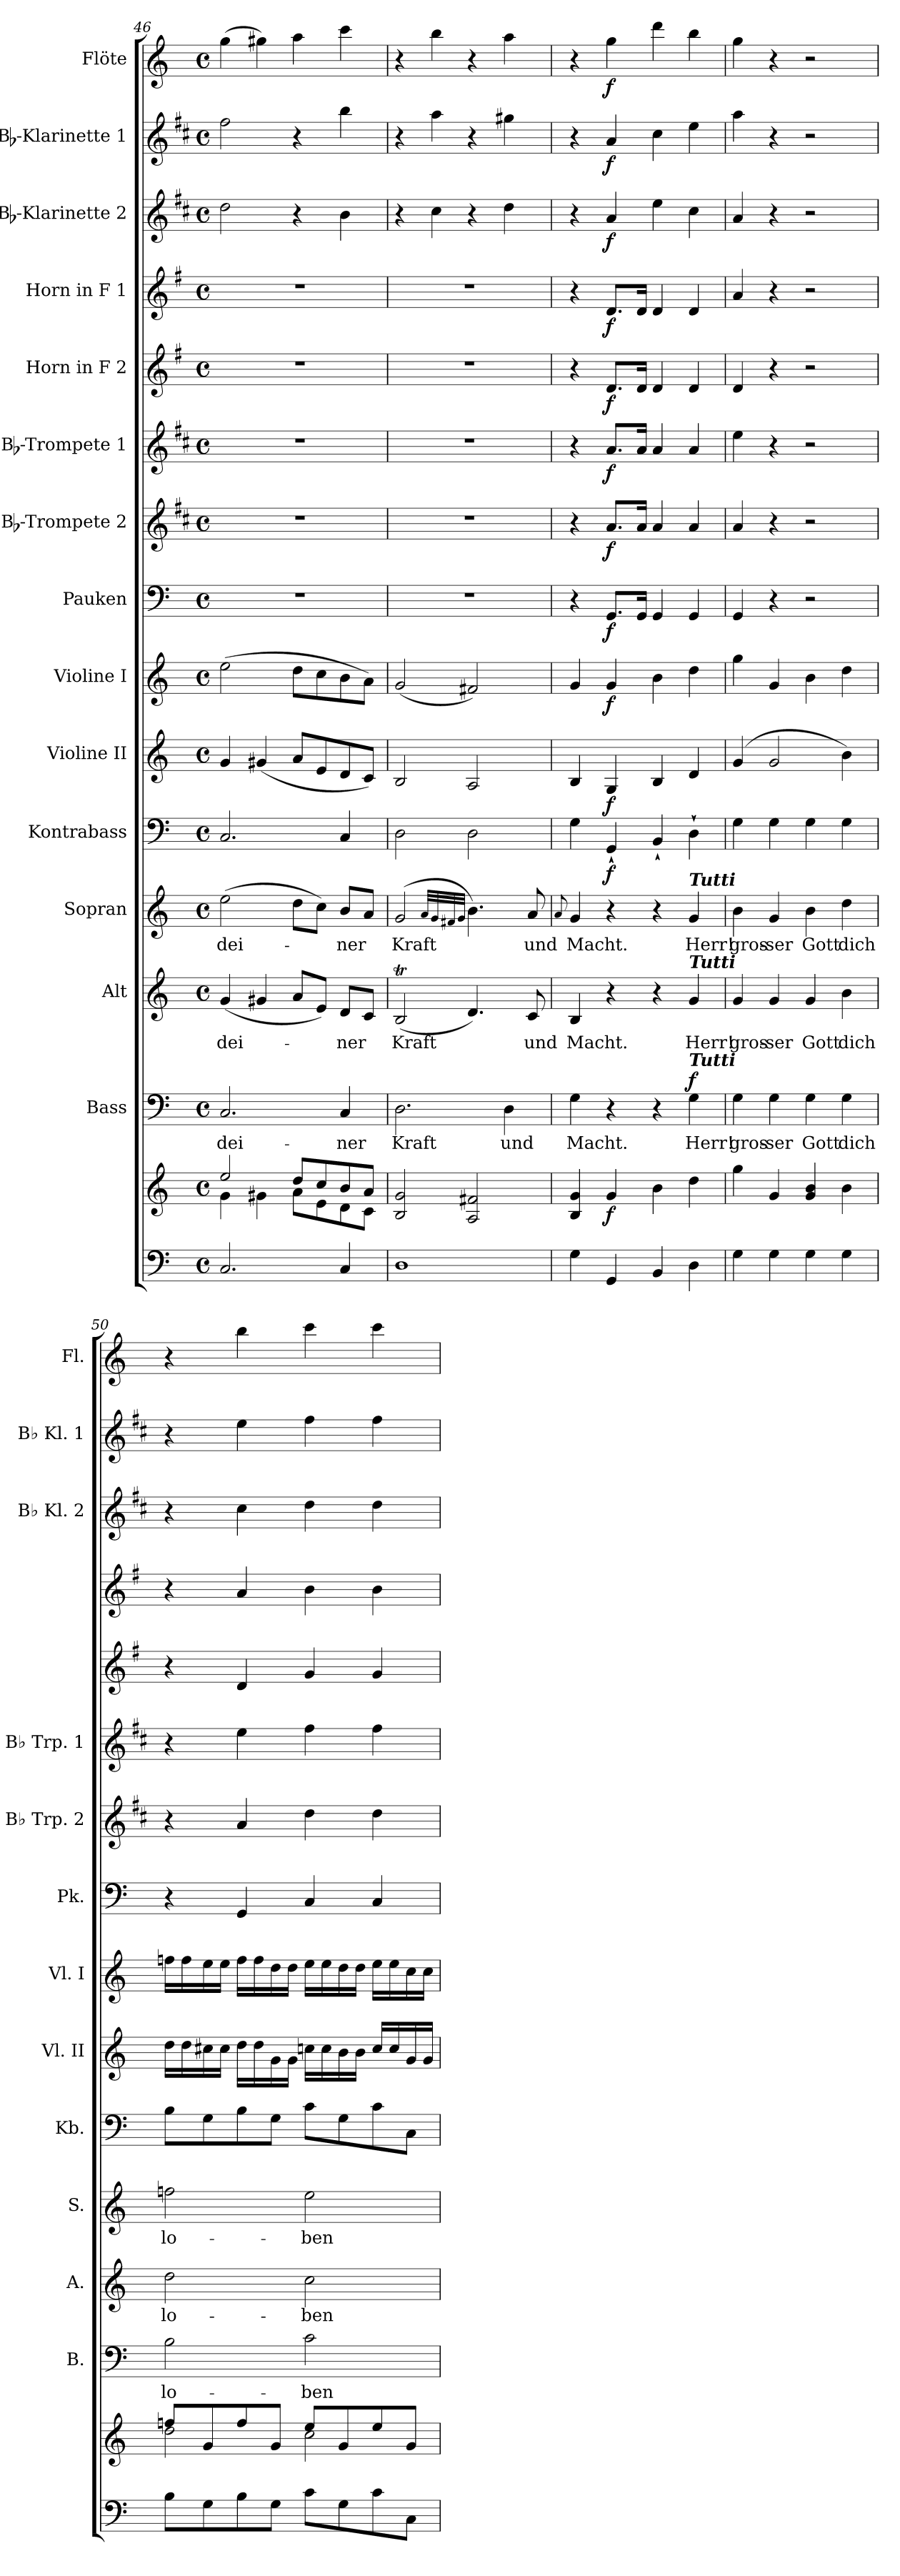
**kern	**kern	**dynam	**kern	**text	**dynam	**kern	**text	**kern	**text	**kern	**dynam	**kern	**dynam	**kern	**dynam	**kern	**dynam	**kern	**dynam	**kern	**dynam	**kern	**dynam	**kern	**dynam	**kern	**dynam	**kern	**dynam	**kern	**dynam
*part15	*part15	*part15	*part14	*part14	*part14	*part13	*part13	*part12	*part12	*part11	*part11	*part10	*part10	*part9	*part9	*part8	*part8	*part7	*part7	*part6	*part6	*part5	*part5	*part4	*part4	*part3	*part3	*part2	*part2	*part1	*part1
*staff16	*staff15	*staff15/16	*staff14	*staff14	*staff14	*staff13	*staff13	*staff12	*staff12	*staff11	*staff11	*staff10	*staff10	*staff9	*staff9	*staff8	*staff8	*staff7	*staff7	*staff6	*staff6	*staff5	*staff5	*staff4	*staff4	*staff3	*staff3	*staff2	*staff2	*staff1	*staff1
*	*	*	*I"Bass	*	*	*I"Alt	*	*I"Sopran	*	*I"Kontrabass	*	*I"Violine II	*	*I"Violine I	*	*I"Pauken	*	*I"Bb-Trompete 2	*	*I"Bb-Trompete 1	*	*I"Horn in F 2	*	*I"Horn in F 1	*	*I"Bb-Klarinette 2	*	*I"Bb-Klarinette 1	*	*I"Flöte	*
*	*	*	*I'B.	*	*	*I'A.	*	*I'S.	*	*I'Kb.	*	*I'Vl. II	*	*I'Vl. I	*	*I'Pk.	*	*I'Bb Trp. 2	*	*I'Bb Trp. 1	*	*	*	*	*	*I'Bb Kl. 2	*	*I'Bb Kl. 1	*	*I'Fl.	*
*clefF4	*clefG2	*	*clefF4	*	*	*clefG2	*	*clefG2	*	*clefF4	*	*clefG2	*	*clefG2	*	*clefF4	*	*clefG2	*	*clefG2	*	*clefG2	*	*clefG2	*	*clefG2	*	*clefG2	*	*clefG2	*
*	*	*	*	*	*	*	*	*	*	*ITrd7c12	*	*	*	*	*	*	*	*ITrd1c2	*	*ITrd1c2	*	*ITrd4c7	*	*ITrd4c7	*	*ITrd1c2	*	*ITrd1c2	*	*	*
*k[]	*k[]	*	*k[]	*	*	*k[]	*	*k[]	*	*k[]	*	*k[]	*	*k[]	*	*k[]	*	*k[]	*	*k[]	*	*k[]	*	*k[]	*	*k[]	*	*k[]	*	*k[]	*
*C:	*C:	*	*C:	*	*	*C:	*	*C:	*	*C:	*	*C:	*	*C:	*	*C:	*	*C:	*	*C:	*	*C:	*	*C:	*	*C:	*	*C:	*	*C:	*
*M4/4	*M4/4	*	*M4/4	*	*	*M4/4	*	*M4/4	*	*M4/4	*	*M4/4	*	*M4/4	*	*M4/4	*	*M4/4	*	*M4/4	*	*M4/4	*	*M4/4	*	*M4/4	*	*M4/4	*	*M4/4	*
*met(c)	*met(c)	*	*met(c)	*	*	*met(c)	*	*met(c)	*	*met(c)	*	*met(c)	*	*met(c)	*	*met(c)	*	*met(c)	*	*met(c)	*	*met(c)	*	*met(c)	*	*met(c)	*	*met(c)	*	*met(c)	*
=46	=46	=46	=46	=46	=46	=46	=46	=46	=46	=46	=46	=46	=46	=46	=46	=46	=46	=46	=46	=46	=46	=46	=46	=46	=46	=46	=46	=46	=46	=46	=46
*	*^	*	*	*	*	*	*	*	*	*	*	*	*	*	*	*	*	*	*	*	*	*	*	*	*	*	*	*	*	*	*
!	!	!	!	!	!LO:LY:b	!	!	!LO:LY:b	!	!LO:LY:b	!	!	!	!	!	!	!	!	!	!	!	!	!	!	!	!	!	!	!	!	!	!
2.C/	2ee/	4g\	.	2.C/	dei-	.	(<4g/	dei-	(>2ee\	dei-	2.CC/	.	4g/	.	(>2ee\	.	1r	.	1r	.	1r	.	1r	.	1r	.	2cc\	.	2ee\	.	(>4gg\	.
.	.	4g#X\	.	.	.	.	4g#X/	.	.	.	.	.	(<4g#X/	.	.	.	.	.	.	.	.	.	.	.	.	.	.	.	.	.	4gg#X\)	.
.	8dd/L	8a\L	.	.	.	.	8a/L	.	8dd\L	.	.	.	8a/L	.	8dd\L	.	.	.	.	.	.	.	.	.	.	.	4r	.	4r	.	4aa\	.
.	8cc/	8e\	.	.	.	.	8e/J)	.	8cc\J)	.	.	.	8e/	.	8cc\	.	.	.	.	.	.	.	.	.	.	.	.	.	.	.	.	.
!	!	!	!	!	!LO:LY:b	!	!	!LO:LY:b	!	!LO:LY:b	!	!	!	!	!	!	!	!	!	!	!	!	!	!	!	!	!	!	!	!	!	!
4C/	8b/	8d\	.	4C/	-ner	.	8d/L	-ner	8b/L	-ner	4CC/	.	8d/	.	8b\	.	.	.	.	.	.	.	.	.	.	.	4a\	.	4aa\	.	4ccc\	.
.	8a/J	8c\J	.	.	.	.	8c/J	.	8a/J	.	.	.	8c/J)	.	8a\J)	.	.	.	.	.	.	.	.	.	.	.	.	.	.	.	.	.
=47	=47	=47	=47	=47	=47	=47	=47	=47	=47	=47	=47	=47	=47	=47	=47	=47	=47	=47	=47	=47	=47	=47	=47	=47	=47	=47	=47	=47	=47	=47	=47	=47
!	!	!	!	!	!LO:LY:b	!	!	!LO:LY:b	!	!LO:LY:b	!	!	!	!	!	!	!	!	!	!	!	!	!	!	!	!	!	!	!	!	!	!
*	*v	*v	*	*	*	*	*	*	*	*	*	*	*	*	*	*	*	*	*	*	*	*	*	*	*	*	*	*	*	*	*	*
1D	2B/ 2g/	.	2.D\	Kraft	.	(2Bt/	Kraft	(2g/	Kraft	2DD\	.	2B/	.	(<2g/	.	1r	.	1r	.	1r	.	1r	.	1r	.	4r	.	4r	.	4r	.
.	.	.	.	.	.	.	.	.	.	.	.	.	.	.	.	.	.	.	.	.	.	.	.	.	.	4b\	.	4gg\	.	4bb\	.
.	.	.	.	.	.	.	.	32qa/LLL	.	.	.	.	.	.	.	.	.	.	.	.	.	.	.	.	.	.	.	.	.	.	.
.	.	.	.	.	.	.	.	32qg/	.	.	.	.	.	.	.	.	.	.	.	.	.	.	.	.	.	.	.	.	.	.	.
.	.	.	.	.	.	.	.	32qf#X/	.	.	.	.	.	.	.	.	.	.	.	.	.	.	.	.	.	.	.	.	.	.	.
.	.	.	.	.	.	.	.	32qg/JJJ	.	.	.	.	.	.	.	.	.	.	.	.	.	.	.	.	.	.	.	.	.	.	.
.	2A/ 2f#X/	.	.	.	.	4.d/)	.	4.b\)	.	2DD\	.	2A/	.	2f#X/)	.	.	.	.	.	.	.	.	.	.	.	4r	.	4r	.	4r	.
!	!	!	!	!LO:LY:b	!	!	!	!	!	!	!	!	!	!	!	!	!	!	!	!	!	!	!	!	!	!	!	!	!	!	!
.	.	.	4D\	und	.	.	.	.	.	.	.	.	.	.	.	.	.	.	.	.	.	.	.	.	.	4cc\	.	4ff#X\	.	4aa\	.
!	!	!	!	!	!	!	!LO:LY:b	!	!LO:LY:b	!	!	!	!	!	!	!	!	!	!	!	!	!	!	!	!	!	!	!	!	!	!
.	.	.	.	.	.	8c/	und	8a/	und	.	.	.	.	.	.	.	.	.	.	.	.	.	.	.	.	.	.	.	.	.	.
=48	=48	=48	=48	=48	=48	=48	=48	=48	=48	=48	=48	=48	=48	=48	=48	=48	=48	=48	=48	=48	=48	=48	=48	=48	=48	=48	=48	=48	=48	=48	=48
.	.	.	.	.	.	.	.	8qqa/	.	.	.	.	.	.	.	.	.	.	.	.	.	.	.	.	.	.	.	.	.	.	.
!	!	!	!	!LO:LY:b	!	!	!LO:LY:b	!	!LO:LY:b	!	!	!	!	!	!	!	!	!	!	!	!	!	!	!	!	!	!	!	!	!	!
4G\	4B/ 4g/	.	4G\	Macht.	.	4B/	Macht.	4g/	Macht.	4GG\	.	4B/	.	4g/	.	4r	.	4r	.	4r	.	4r	.	4r	.	4r	.	4r	.	4r	.
!	!	!LO:DY:b	!	!	!	!	!	!	!	!	!LO:DY:b	!	!LO:DY:b	!	!LO:DY:b	!	!LO:DY:b	!	!LO:DY:b	!	!LO:DY:b	!	!LO:DY:b	!	!LO:DY:b	!	!LO:DY:b	!	!LO:DY:b	!	!LO:DY:b
4GG/	4g/	f	4r	.	.	4r	.	4r	.	4GGG`</	f	4G/	f	4g/	f	8.GG/L	f	8.g/L	f	8.g/L	f	8.G/L	f	8.G/L	f	4g/	f	4g/	f	4gg\	f
.	.	.	.	.	.	.	.	.	.	.	.	.	.	.	.	16GG/Jk	.	16g/Jk	.	16g/Jk	.	16G/Jk	.	16G/Jk	.	.	.	.	.	.	.
4BB/	4b\	.	4r	.	.	4r	.	4r	.	4BBB`</	.	4B/	.	4b\	.	4GG/	.	4g/	.	4g/	.	4G/	.	4G/	.	4dd\	.	4b\	.	4ddd\	.
!	!	!	!	!	!	!	!	!LO:TX:a:Bi:t=Tutti	!	!	!	!	!	!	!	!	!	!	!	!	!	!	!	!	!	!	!	!	!	!	!
!	!	!	!	!	!	!LO:TX:a:Bi:t=Tutti	!	!	!	!	!	!	!	!	!	!	!	!	!	!	!	!	!	!	!	!	!	!	!	!	!
!	!	!	!LO:TX:a:Bi:t=Tutti	!	!	!	!	!	!	!	!	!	!	!	!	!	!	!	!	!	!	!	!	!	!	!	!	!	!	!	!
!	!	!	!	!LO:LY:b	!LO:DY:a	!	!LO:LY:b	!	!LO:LY:b	!	!	!	!	!	!	!	!	!	!	!	!	!	!	!	!	!	!	!	!	!	!
4D\	4dd\	.	4G\	Herr!	f	4g/	Herr!	4g/	Herr!	4DD`>\	.	4d/	.	4dd\	.	4GG/	.	4g/	.	4g/	.	4G/	.	4G/	.	4b\	.	4dd\	.	4bb\	.
=49	=49	=49	=49	=49	=49	=49	=49	=49	=49	=49	=49	=49	=49	=49	=49	=49	=49	=49	=49	=49	=49	=49	=49	=49	=49	=49	=49	=49	=49	=49	=49
!	!	!	!	!LO:LY:b	!	!	!LO:LY:b	!	!LO:LY:b	!	!	!	!	!	!	!	!	!	!	!	!	!	!	!	!	!	!	!	!	!	!
4G\	4gg\	.	4G\	gros-	.	4g/	gros-	4b\	gros-	4GG\	.	(4g/	.	4gg\	.	4GG/	.	4g/	.	4dd\	.	4G/	.	4d/	.	4g/	.	4gg\	.	4gg\	.
!	!	!	!	!LO:LY:b	!	!	!LO:LY:b	!	!LO:LY:b	!	!	!	!	!	!	!	!	!	!	!	!	!	!	!	!	!	!	!	!	!	!
4G\	4g/	.	4G\	-ser	.	4g/	-ser	4g/	-ser	4GG\	.	2g/	.	4g/	.	4r	.	4r	.	4r	.	4r	.	4r	.	4r	.	4r	.	4r	.
!	!	!	!	!LO:LY:b	!	!	!LO:LY:b	!	!LO:LY:b	!	!	!	!	!	!	!	!	!	!	!	!	!	!	!	!	!	!	!	!	!	!
4G\	4g/ 4b/	.	4G\	Gott	.	4g/	Gott	4b\	Gott	4GG\	.	.	.	4b\	.	2r	.	2r	.	2r	.	2r	.	2r	.	2r	.	2r	.	2r	.
!	!	!	!	!LO:LY:b	!	!	!LO:LY:b	!	!LO:LY:b	!	!	!	!	!	!	!	!	!	!	!	!	!	!	!	!	!	!	!	!	!	!
4G\	4b\	.	4G\	dich	.	4b\	dich	4dd\	dich	4GG\	.	4b\)	.	4dd\	.	.	.	.	.	.	.	.	.	.	.	.	.	.	.	.	.
!!LO:PB:g=z
=50	=50	=50	=50	=50	=50	=50	=50	=50	=50	=50	=50	=50	=50	=50	=50	=50	=50	=50	=50	=50	=50	=50	=50	=50	=50	=50	=50	=50	=50	=50	=50
*	*^	*	*	*	*	*	*	*	*	*	*	*	*	*	*	*	*	*	*	*	*	*	*	*	*	*	*	*	*	*	*
!	!	!	!	!	!LO:LY:b	!	!	!LO:LY:b	!	!LO:LY:b	!	!	!	!	!	!	!	!	!	!	!	!	!	!	!	!	!	!	!	!	!	!
8B\L	8ffn/L	2dd\	.	2B\	lo-	.	2dd\	lo-	2ffn\	lo-	8BB\L	.	16dd\LL	.	16ffn\LL	.	4r	.	4r	.	4r	.	4r	.	4r	.	4r	.	4r	.	4r	.
.	.	.	.	.	.	.	.	.	.	.	.	.	16dd\	.	16ff\	.	.	.	.	.	.	.	.	.	.	.	.	.	.	.	.	.
8G\	8g/	.	.	.	.	.	.	.	.	.	8GG\	.	16cc#X\	.	16ee\	.	.	.	.	.	.	.	.	.	.	.	.	.	.	.	.	.
.	.	.	.	.	.	.	.	.	.	.	.	.	16cc#\JJ	.	16ee\JJ	.	.	.	.	.	.	.	.	.	.	.	.	.	.	.	.	.
8B\	8ff/	.	.	.	.	.	.	.	.	.	8BB\	.	16dd\LL	.	16ff\LL	.	4GG/	.	4g/	.	4dd\	.	4G/	.	4d/	.	4b\	.	4dd\	.	4bb\	.
.	.	.	.	.	.	.	.	.	.	.	.	.	16dd\	.	16ff\	.	.	.	.	.	.	.	.	.	.	.	.	.	.	.	.	.
8G\J	8g/J	.	.	.	.	.	.	.	.	.	8GG\J	.	16g\	.	16dd\	.	.	.	.	.	.	.	.	.	.	.	.	.	.	.	.	.
.	.	.	.	.	.	.	.	.	.	.	.	.	16g\JJ	.	16dd\JJ	.	.	.	.	.	.	.	.	.	.	.	.	.	.	.	.	.
!	!	!	!	!	!LO:LY:b	!	!	!LO:LY:b	!	!LO:LY:b	!	!	!	!	!	!	!	!	!	!	!	!	!	!	!	!	!	!	!	!	!	!
8c\L	8ee/L	2cc\	.	2c\	-ben	.	2cc\	-ben	2ee\	-ben	8C\L	.	16ccn\LL	.	16ee\LL	.	4C/	.	4cc\	.	4ee\	.	4c/	.	4e\	.	4cc\	.	4ee\	.	4ccc\	.
.	.	.	.	.	.	.	.	.	.	.	.	.	16cc\	.	16ee\	.	.	.	.	.	.	.	.	.	.	.	.	.	.	.	.	.
8G\	8g/	.	.	.	.	.	.	.	.	.	8GG\	.	16b\	.	16dd\	.	.	.	.	.	.	.	.	.	.	.	.	.	.	.	.	.
.	.	.	.	.	.	.	.	.	.	.	.	.	16b\JJ	.	16dd\JJ	.	.	.	.	.	.	.	.	.	.	.	.	.	.	.	.	.
8c\	8ee/	.	.	.	.	.	.	.	.	.	8C\	.	16cc/LL	.	16ee\LL	.	4C/	.	4cc\	.	4ee\	.	4c/	.	4e\	.	4cc\	.	4ee\	.	4ccc\	.
.	.	.	.	.	.	.	.	.	.	.	.	.	16cc/	.	16ee\	.	.	.	.	.	.	.	.	.	.	.	.	.	.	.	.	.
8C\J	8g/J	.	.	.	.	.	.	.	.	.	8CC\J	.	16g/	.	16cc\	.	.	.	.	.	.	.	.	.	.	.	.	.	.	.	.	.
.	.	.	.	.	.	.	.	.	.	.	.	.	16g/JJ	.	16cc\JJ	.	.	.	.	.	.	.	.	.	.	.	.	.	.	.	.	.
*	*v	*v	*	*	*	*	*	*	*	*	*	*	*	*	*	*	*	*	*	*	*	*	*	*	*	*	*	*	*	*	*	*
=	=	=	=	=	=	=	=	=	=	=	=	=	=	=	=	=	=	=	=	=	=	=	=	=	=	=	=	=	=	=	=
*-	*-	*-	*-	*-	*-	*-	*-	*-	*-	*-	*-	*-	*-	*-	*-	*-	*-	*-	*-	*-	*-	*-	*-	*-	*-	*-	*-	*-	*-	*-	*-
